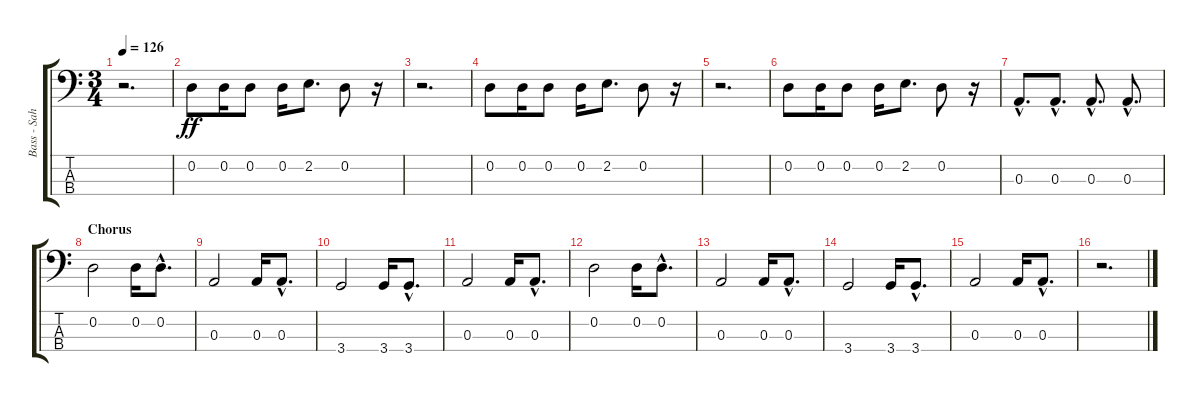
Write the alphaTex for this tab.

\track ("Bass - Sahnie" "Bass - Sah") {instrument electricbasspick}
\staff {score tabs}
\tuning (G2 D2 A1 E1) {hide}
\ts (3 4)
\tempo 126
\clef f4
\ks c
r.2{d dy ff} |
0.2.8 0.2.16 0.2.8 0.2.16 2.2.8{d} 0.2.8 r.16 |
r.2{d} |
0.2.8 0.2.16 0.2.8 0.2.16 2.2.8{d} 0.2.8 r.16 |
r.2{d} |
0.2.8 0.2.16 0.2.8 0.2.16 2.2.8{d} 0.2.8 r.16 |
0.3{hac}.8{d} 0.3{hac}.8{d} 0.3{hac}.8{d} 0.3{hac}.8{d} |
\section ("" "Chorus")
0.2.2 0.2.16 0.2{hac}.8{d} |
0.3.2 0.3.16 0.3{hac}.8{d} |
3.4.2 3.4.16 3.4{hac}.8{d} |
0.3.2 0.3.16 0.3{hac}.8{d} |
0.2.2 0.2.16 0.2{hac}.8{d} |
0.3.2 0.3.16 0.3{hac}.8{d} |
3.4.2 3.4.16 3.4{hac}.8{d} |
0.3.2 0.3.16 0.3{hac}.8{d} |
r.2{d}
